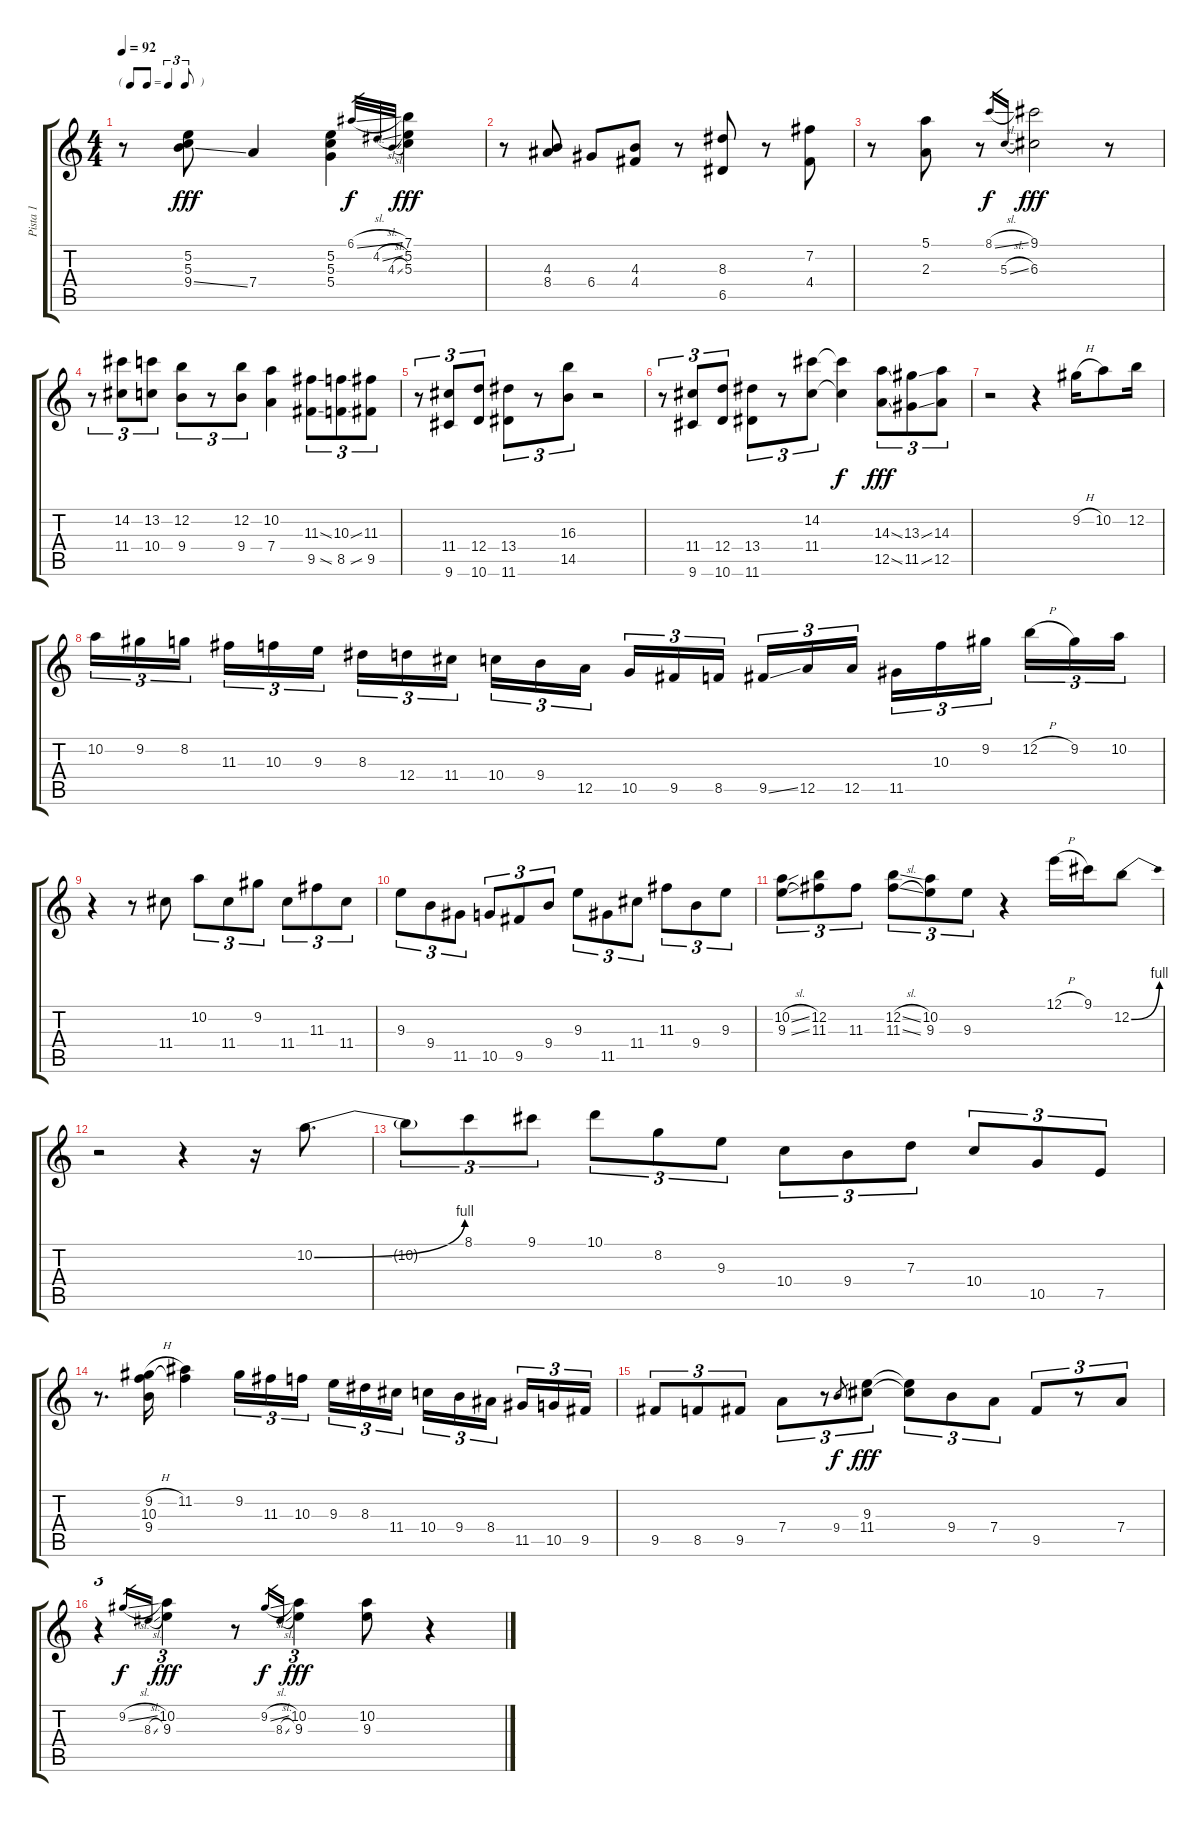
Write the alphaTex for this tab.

\track ("Pista 1" "Pista 1") {instrument electricguitarjazz}
\staff {score tabs}
\tuning (E4 B3 G3 D3 A2 E2) {hide}
\ts (4 4)
\tf triplet8th
\tempo 92
\clef g2
\ks c
r.8{dy fff} (5.2 5.3 9.4{ss}).8 7.4.4 (5.2 5.3 5.4).4 6.1{sl}.32{gr dy f} 4.2{sl}.32{gr} 4.3{sl}.32{gr} (7.1 5.2 5.3).4{dy fff} |
r.8 (4.3 8.4).8 6.4.8 (4.3 4.4).8 r.8 (8.3 6.5).8 r.8 (7.2 4.4).8 |
r.8 (5.1 2.3).8 r.8 8.1{sl}.16{gr dy f} 5.3{sl}.16{gr} (9.1 6.3).2{dy fff} r.8 |
r.8{tu (3 2)} (14.2 11.4).8{tu (3 2)} (13.2 10.4).8{tu (3 2)} (12.2 9.4).8{tu (3 2)} r.8{tu (3 2)} (12.2 9.4).8{tu (3 2)} (10.2 7.4).4 (11.3{ss} 9.5{ss}).8{tu (3 2)} (10.3{ss} 8.5{ss}).8{tu (3 2)} (11.3 9.5).8{tu (3 2)} |
r.8{tu (3 2)} (11.4 9.6).8{tu (3 2)} (12.4 10.6).8{tu (3 2)} (13.4 11.6).8{tu (3 2)} r.8{tu (3 2)} (16.3 14.5).8{tu (3 2)} r.2 |
r.8{tu (3 2)} (11.4 9.6).8{tu (3 2)} (12.4 10.6).8{tu (3 2)} (13.4 11.6).8{tu (3 2)} r.8{tu (3 2)} (14.2 11.4).8{tu (3 2)} (14.2{t} 11.4{t}).4{dy f} (14.3{ss} 12.5{ss}).8{tu (3 2) dy fff} (13.3{ss} 11.5{ss}).8{tu (3 2)} (14.3 12.5).8{tu (3 2)} |
r.2 r.4 9.2{h}.16 10.2.8 12.2.16 |
10.2.16{tu (3 2)} 9.2.16{tu (3 2)} 8.2.16{tu (3 2) beam splitsecondary} 11.3.16{tu (3 2)} 10.3.16{tu (3 2)} 9.3.16{tu (3 2)} 8.3.16{tu (3 2)} 12.4.16{tu (3 2)} 11.4.16{tu (3 2) beam splitsecondary} 10.4.16{tu (3 2)} 9.4.16{tu (3 2)} 12.5.16{tu (3 2)} 10.5.16{tu (3 2)} 9.5.16{tu (3 2)} 8.5.16{tu (3 2) beam splitsecondary} 9.5{ss}.16{tu (3 2)} 12.5.16{tu (3 2)} 12.5.16{tu (3 2)} 11.5.16{tu (3 2)} 10.3.16{tu (3 2)} 9.2.16{tu (3 2) beam splitsecondary} 12.2{h}.16{tu (3 2)} 9.2.16{tu (3 2)} 10.2.16{tu (3 2)} |
r.4 r.8 11.4.8 10.2.8{tu (3 2)} 11.4.8{tu (3 2)} 9.2.8{tu (3 2)} 11.4.8{tu (3 2)} 11.3.8{tu (3 2)} 11.4.8{tu (3 2)} |
9.3.8{tu (3 2)} 9.4.8{tu (3 2)} 11.5.8{tu (3 2)} 10.5.8{tu (3 2)} 9.5.8{tu (3 2)} 9.4.8{tu (3 2)} 9.3.8{tu (3 2)} 11.5.8{tu (3 2)} 11.4.8{tu (3 2)} 11.3.8{tu (3 2)} 9.4.8{tu (3 2)} 9.3.8{tu (3 2)} |
(10.2{sl} 9.3{sl}).8{tu (3 2)} (12.2 11.3).8{tu (3 2)} 11.3.8{tu (3 2)} (12.2{sl} 11.3{sl}).8{tu (3 2)} (10.2 9.3).8{tu (3 2)} 9.3.8{tu (3 2)} r.4 12.1{h}.16 9.1.16 12.2{be (bend 0 0 60 4)}.8 |
r.2 r.4 r.16 10.2{be (bend 0 0 60 4)}.8{d} |
10.2{t}.8{tu (3 2)} 8.1.8{tu (3 2)} 9.1.8{tu (3 2)} 10.1.8{tu (3 2)} 8.2.8{tu (3 2)} 9.3.8{tu (3 2)} 10.4.8{tu (3 2)} 9.4.8{tu (3 2)} 7.3.8{tu (3 2)} 10.4.8{tu (3 2)} 10.5.8{tu (3 2)} 7.5.8{tu (3 2)} |
r.8{d} (9.2{h} 10.3 9.4).16 (11.2 10.3{t}).4 9.2.16{tu (3 2)} 11.3.16{tu (3 2)} 10.3.16{tu (3 2) beam splitsecondary} 9.3.16{tu (3 2)} 8.3.16{tu (3 2)} 11.4.16{tu (3 2)} 10.4.16{tu (3 2)} 9.4.16{tu (3 2)} 8.4.16{tu (3 2) beam splitsecondary} 11.5.16{tu (3 2)} 10.5.16{tu (3 2)} 9.5.16{tu (3 2)} |
9.5.8{tu (3 2)} 8.5.8{tu (3 2)} 9.5.8{tu (3 2)} 7.4.8{tu (3 2)} r.8{tu (3 2)} 9.4.8{gr dy f} (9.3 11.4).8{tu (3 2) dy fff} (9.3{t} 11.4{t}).8{tu (3 2)} 9.4.8{tu (3 2)} 7.4.8{tu (3 2)} 9.5.8{tu (3 2)} r.8{tu (3 2)} 7.4.8{tu (3 2)} |
r.4{tu (3 2)} 9.2{sl}.16{gr dy f} 8.3{sl}.16{gr} (10.2 9.3).4{tu (3 2) dy fff} r.8 9.2{sl}.16{gr dy f} 8.3{sl}.16{gr} (10.2 9.3).4{tu (3 2) dy fff} (10.2 9.3).8 r.4
